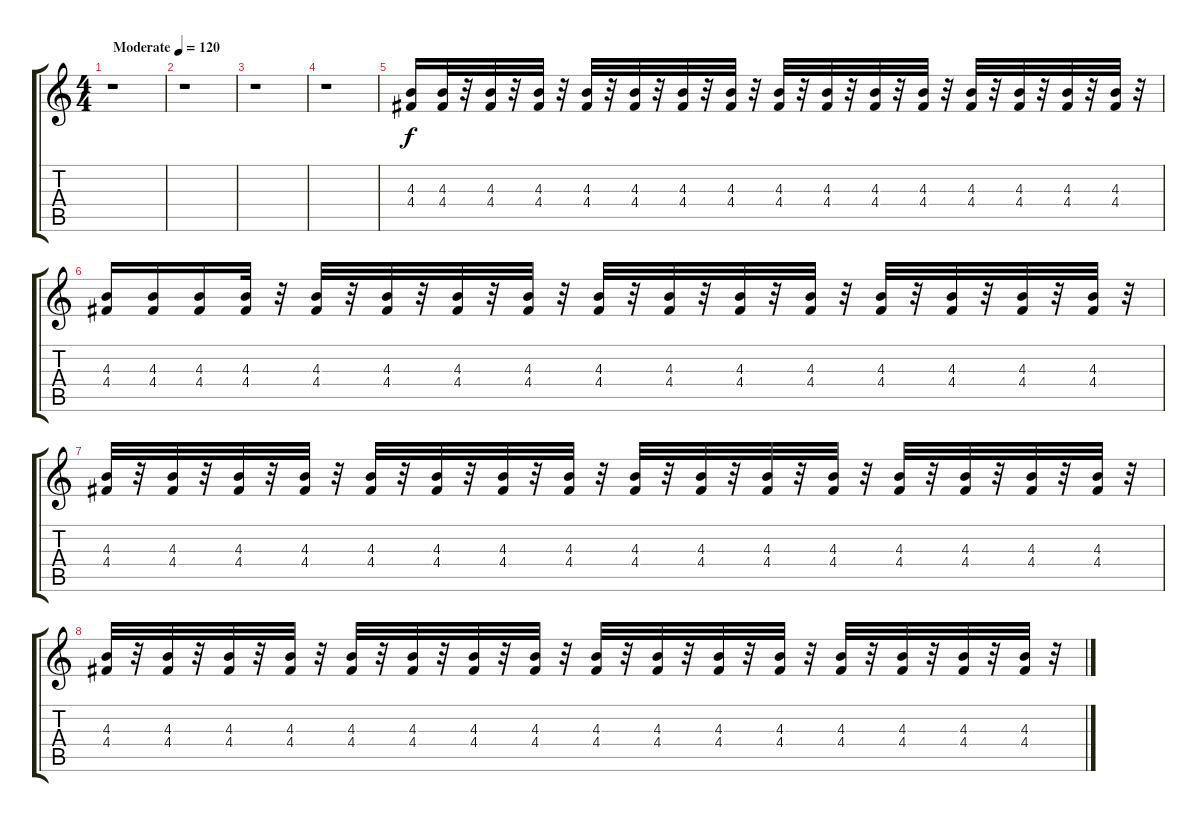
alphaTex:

\track "" {instrument slapbass1}
\staff {score tabs}
\tuning (E4 B3 G3 D3 A2 E2) {hide}
\ts (4 4)
\tempo (120 "Moderate")
\clef g2
\ks c
r.1{dy f instrument slapbass1} |
r.1 |
r.1 |
r.1 |
(4.3 4.4).16 (4.3 4.4).32 r.32 (4.3 4.4).32 r.32 (4.3 4.4).32 r.32 (4.3 4.4).32 r.32 (4.3 4.4).32 r.32 (4.3 4.4).32 r.32 (4.3 4.4).32 r.32 (4.3 4.4).32 r.32 (4.3 4.4).32 r.32 (4.3 4.4).32 r.32 (4.3 4.4).32 r.32 (4.3 4.4).32 r.32 (4.3 4.4).32 r.32 (4.3 4.4).32 r.32 (4.3 4.4).32 r.32 |
(4.3 4.4).16 (4.3 4.4).16 (4.3 4.4).16 (4.3 4.4).32 r.32 (4.3 4.4).32 r.32 (4.3 4.4).32 r.32 (4.3 4.4).32 r.32 (4.3 4.4).32 r.32 (4.3 4.4).32 r.32 (4.3 4.4).32 r.32 (4.3 4.4).32 r.32 (4.3 4.4).32 r.32 (4.3 4.4).32 r.32 (4.3 4.4).32 r.32 (4.3 4.4).32 r.32 (4.3 4.4).32 r.32 |
(4.3 4.4).32 r.32 (4.3 4.4).32 r.32 (4.3 4.4).32 r.32 (4.3 4.4).32 r.32 (4.3 4.4).32 r.32 (4.3 4.4).32 r.32 (4.3 4.4).32 r.32 (4.3 4.4).32 r.32 (4.3 4.4).32 r.32 (4.3 4.4).32 r.32 (4.3 4.4).32 r.32 (4.3 4.4).32 r.32 (4.3 4.4).32 r.32 (4.3 4.4).32 r.32 (4.3 4.4).32 r.32 (4.3 4.4).32 r.32 |
(4.3 4.4).32 r.32 (4.3 4.4).32 r.32 (4.3 4.4).32 r.32 (4.3 4.4).32 r.32 (4.3 4.4).32 r.32 (4.3 4.4).32 r.32 (4.3 4.4).32 r.32 (4.3 4.4).32 r.32 (4.3 4.4).32 r.32 (4.3 4.4).32 r.32 (4.3 4.4).32 r.32 (4.3 4.4).32 r.32 (4.3 4.4).32 r.32 (4.3 4.4).32 r.32 (4.3 4.4).32 r.32 (4.3 4.4).32 r.32
